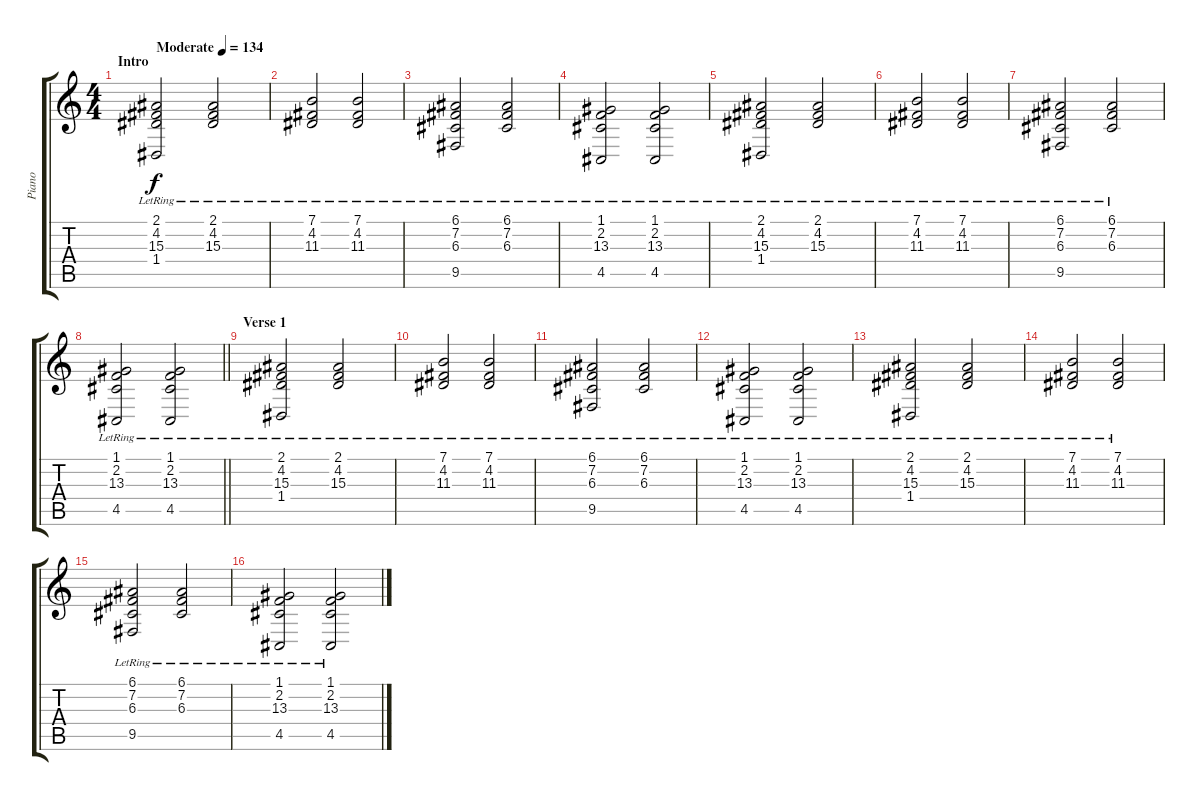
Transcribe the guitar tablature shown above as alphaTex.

\track ("Piano" "Piano") {instrument acousticgrandpiano}
\staff {score tabs}
\tuning (E4 B3 G3 D3 A2 E2) {hide}
\ts (4 4)
\section ("" "Intro")
\tempo (134 "Moderate")
\clef g2
\ks c
(2.1{lr} 4.2{lr} 15.3{lr} 1.4{lr}).2{dy f instrument acousticgrandpiano} (2.1{lr} 4.2{lr} 15.3{lr}).2 |
(7.1{lr} 4.2{lr} 11.3{lr}).2 (7.1{lr} 4.2{lr} 11.3{lr}).2 |
(6.1{lr} 7.2{lr} 6.3{lr} 9.5{lr}).2 (6.1{lr} 7.2{lr} 6.3{lr}).2 |
(1.1{lr} 2.2{lr} 13.3{lr} 4.5{lr}).2 (1.1{lr} 2.2{lr} 13.3{lr} 4.5{lr}).2 |
(2.1{lr} 4.2{lr} 15.3{lr} 1.4{lr}).2 (2.1{lr} 4.2{lr} 15.3{lr}).2 |
(7.1{lr} 4.2{lr} 11.3{lr}).2 (7.1{lr} 4.2{lr} 11.3{lr}).2 |
(6.1{lr} 7.2{lr} 6.3{lr} 9.5{lr}).2 (6.1{lr} 7.2{lr} 6.3{lr}).2 |
\barLineRight lightlight
(1.1{lr} 2.2{lr} 13.3{lr} 4.5{lr}).2 (1.1{lr} 2.2{lr} 13.3{lr} 4.5{lr}).2 |
\section ("" "Verse 1")
(2.1{lr} 4.2{lr} 15.3{lr} 1.4{lr}).2 (2.1{lr} 4.2{lr} 15.3{lr}).2 |
(7.1{lr} 4.2{lr} 11.3{lr}).2 (7.1{lr} 4.2{lr} 11.3{lr}).2 |
(6.1{lr} 7.2{lr} 6.3{lr} 9.5{lr}).2 (6.1{lr} 7.2{lr} 6.3{lr}).2 |
(1.1{lr} 2.2{lr} 13.3{lr} 4.5{lr}).2 (1.1{lr} 2.2{lr} 13.3{lr} 4.5{lr}).2 |
(2.1{lr} 4.2{lr} 15.3{lr} 1.4{lr}).2 (2.1{lr} 4.2{lr} 15.3{lr}).2 |
(7.1{lr} 4.2{lr} 11.3{lr}).2 (7.1{lr} 4.2{lr} 11.3{lr}).2 |
(6.1{lr} 7.2{lr} 6.3{lr} 9.5{lr}).2 (6.1{lr} 7.2{lr} 6.3{lr}).2 |
(1.1{lr} 2.2{lr} 13.3{lr} 4.5{lr}).2 (1.1{lr} 2.2{lr} 13.3{lr} 4.5{lr}).2
